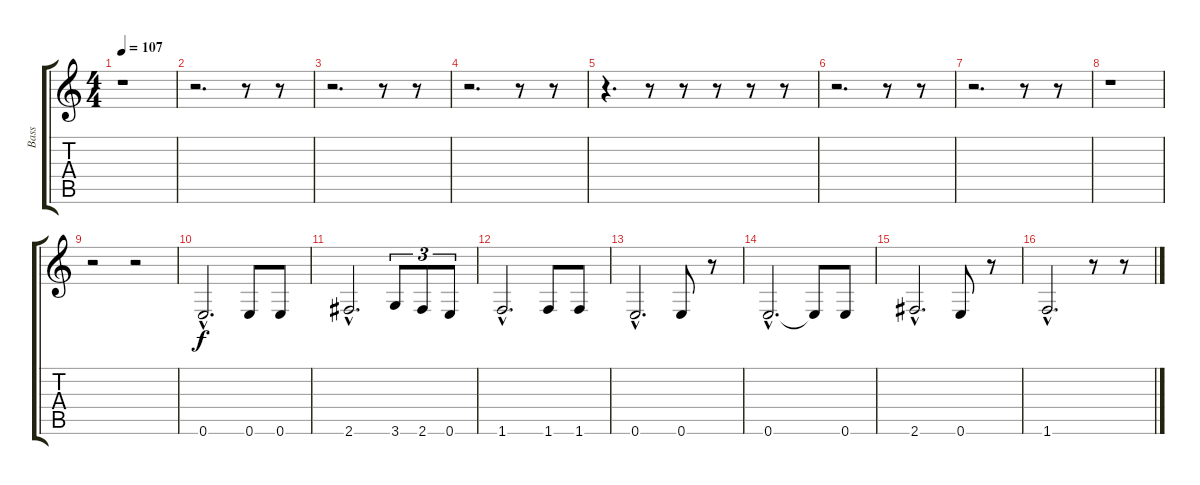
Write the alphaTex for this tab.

\track ("Bass" "Bass") {instrument electricbasspick}
\staff {score tabs}
\tuning (E4 B3 G3 D3 A2 E2) {hide}
\ts (4 4)
\tempo 107
\clef g2
\ks c
r.1{dy f} |
r.2{d} r.8 r.8 |
r.2{d} r.8 r.8 |
r.2{d} r.8 r.8 |
r.4{d} r.8 r.8 r.8 r.8 r.8 |
r.2{d} r.8 r.8 |
r.2{d} r.8 r.8 |
r.1 |
r.2 r.2 |
0.6{hac}.2{d} 0.6.8 0.6.8 |
2.6{hac}.2{d} 3.6.8{tu (3 2)} 2.6.8{tu (3 2)} 0.6.8{tu (3 2)} |
1.6{hac}.2{d} 1.6.8 1.6.8 |
0.6{hac}.2{d} 0.6.8 r.8 |
0.6{hac}.2{d} 0.6{t}.8 0.6.8 |
2.6{hac}.2{d} 0.6.8 r.8 |
1.6{hac}.2{d} r.8 r.8
